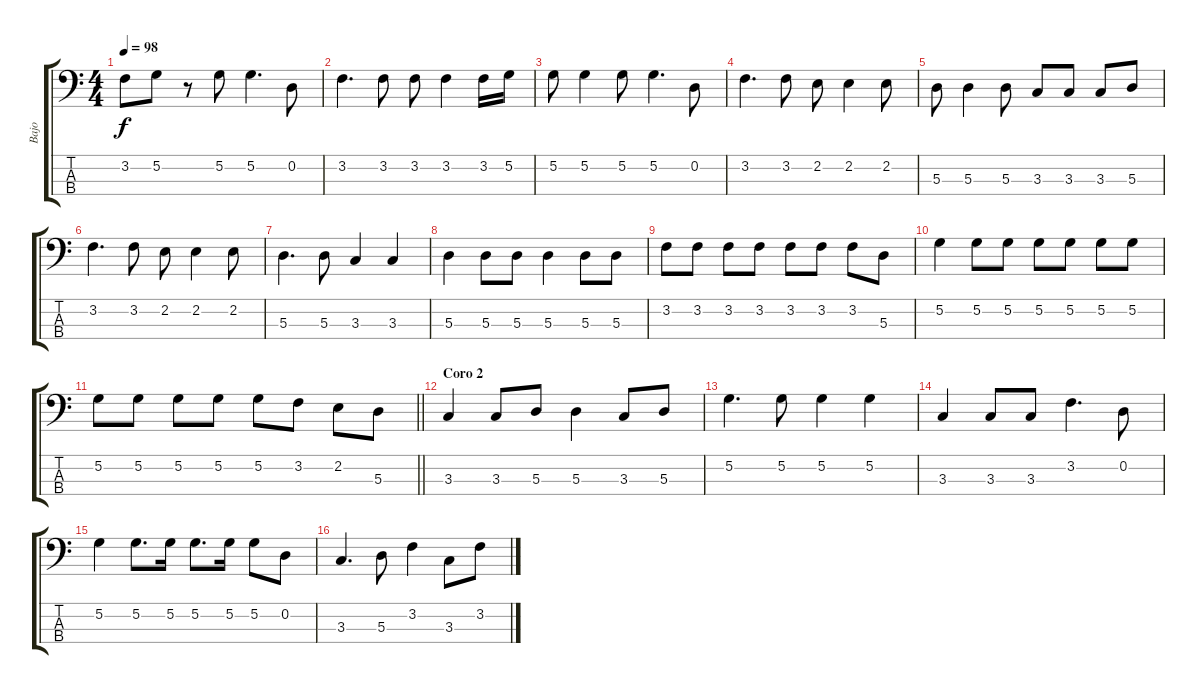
\track ("Bajo" "Bajo") {instrument electricbasspick}
\staff {score tabs}
\tuning (G2 D2 A1 E1) {hide}
\ts (4 4)
\tempo 98
\clef f4
\ks c
3.2.8{dy f} 5.2.8 r.8 5.2.8 5.2.4{d} 0.2.8 |
3.2.4{d} 3.2.8 3.2.8 3.2.4 3.2.16 5.2.16 |
5.2.8 5.2.4 5.2.8 5.2.4{d} 0.2.8 |
3.2.4{d} 3.2.8 2.2.8 2.2.4 2.2.8 |
5.3.8 5.3.4 5.3.8 3.3.8 3.3.8 3.3.8 5.3.8 |
3.2.4{d} 3.2.8 2.2.8 2.2.4 2.2.8 |
5.3.4{d} 5.3.8 3.3.4 3.3.4 |
5.3.4 5.3.8 5.3.8 5.3.4 5.3.8 5.3.8 |
3.2.8 3.2.8 3.2.8 3.2.8 3.2.8 3.2.8 3.2.8 5.3.8 |
5.2.4 5.2.8 5.2.8 5.2.8 5.2.8 5.2.8 5.2.8 |
\barLineRight lightlight
5.2.8 5.2.8 5.2.8 5.2.8 5.2.8 3.2.8 2.2.8 5.3.8 |
\section ("" "Coro 2")
3.3.4 3.3.8 5.3.8 5.3.4 3.3.8 5.3.8 |
5.2.4{d} 5.2.8 5.2.4 5.2.4 |
3.3.4 3.3.8 3.3.8 3.2.4{d} 0.2.8 |
5.2.4 5.2.8{d} 5.2.16 5.2.8{d} 5.2.16 5.2.8 0.2.8 |
3.3.4{d} 5.3.8 3.2.4 3.3.8 3.2.8
